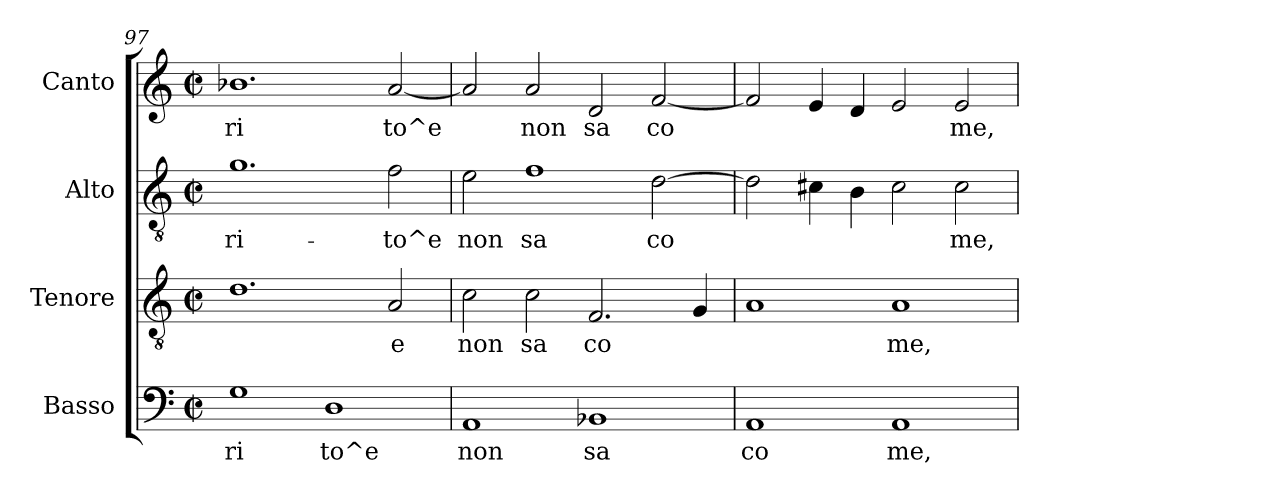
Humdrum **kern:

**kern	**text	**kern	**text	**kern	**text	**kern	**text
*part4	*part4	*part3	*part3	*part2	*part2	*part1	*part1
*staff4	*staff4	*staff3	*staff3	*staff2	*staff2	*staff1	*staff1
*I"Basso	*	*I"Tenore	*	*I"Alto	*	*I"Canto	*
*I'Basso	*	*I'Tenore	*	*I'Alto	*	*I'Canto	*
*clefF4	*	*clefGv2	*	*clefGv2	*	*clefG2	*
*k[]	*	*k[]	*	*k[]	*	*k[]	*
*C:	*	*C:	*	*C:	*	*C:	*
*M2/2	*	*M2/2	*	*M2/2	*	*M2/2	*
*met(c|)	*	*met(c|)	*	*met(c|)	*	*met(c|)	*
=97	=97	=97	=97	=97	=97	=97	=97
!	!LO:LY:b:cj	!	!LO:LY:b:cj	!	!LO:LY:b:cj	!	!LO:LY:b:cj
1G	ri	1.d	.	1.g	-ri-	1.b-X	ri
!	!LO:LY:b:cj	!	!	!	!	!	!
1D	to^e	.	.	.	.	.	.
!	!	!	!LO:LY:b:cj	!	!LO:LY:b:cj	!	!LO:LY:b:cj
.	.	2A/	e	2f\	-to^e	[<2a/	to^e
!!LO:LB:g=z
=98	=98	=98	=98	=98	=98	=98	=98
!	!LO:LY:b:cj	!	!LO:LY:b:cj	!	!LO:LY:b:cj	!	!LO:LY:b:cj
1AA	non	2c\	non	2e\	non	2a/]	.
!	!	!	!LO:LY:b:cj	!	!LO:LY:b:cj	!	!LO:LY:b:cj
.	.	2c\	sa	1f	sa	2a/	non
!	!LO:LY:b:cj	!	!LO:LY:b:cj	!	!	!	!LO:LY:b:cj
1BB-X	sa	2.F/	co-	.	.	2d/	sa
!	!	!	!	!	!LO:LY:b:cj	!	!LO:LY:b:cj
.	.	.	.	[>2d\	co	[<2f/	co
!	!	!	!LO:LY:b:cj	!	!	!	!
.	.	4G/	--	.	.	.	.
=99	=99	=99	=99	=99	=99	=99	=99
!	!LO:LY:b:cj	!	!LO:LY:b:cj	!	!LO:LY:b:cj	!	!LO:LY:b:cj
1AA	co	1A	--	2d\]	.	2f/]	.
!	!	!	!	!	!LO:LY:b:cj	!	!LO:LY:b:cj
.	.	.	.	4c#X\	.	4e/	.
!	!	!	!	!	!LO:LY:b:cj	!	!LO:LY:b:cj
.	.	.	.	4B\	.	4d/	.
!	!LO:LY:b:cj	!	!LO:LY:b:cj	!	!LO:LY:b:cj	!	!LO:LY:b:cj
1AA	me,	1A	-me,	2c#\	.	2e/	.
!	!	!	!	!	!LO:LY:b:cj	!	!LO:LY:b:cj
.	.	.	.	2c#\	me,	2e/	me,
=	=	=	=	=	=	=	=
*-	*-	*-	*-	*-	*-	*-	*-
